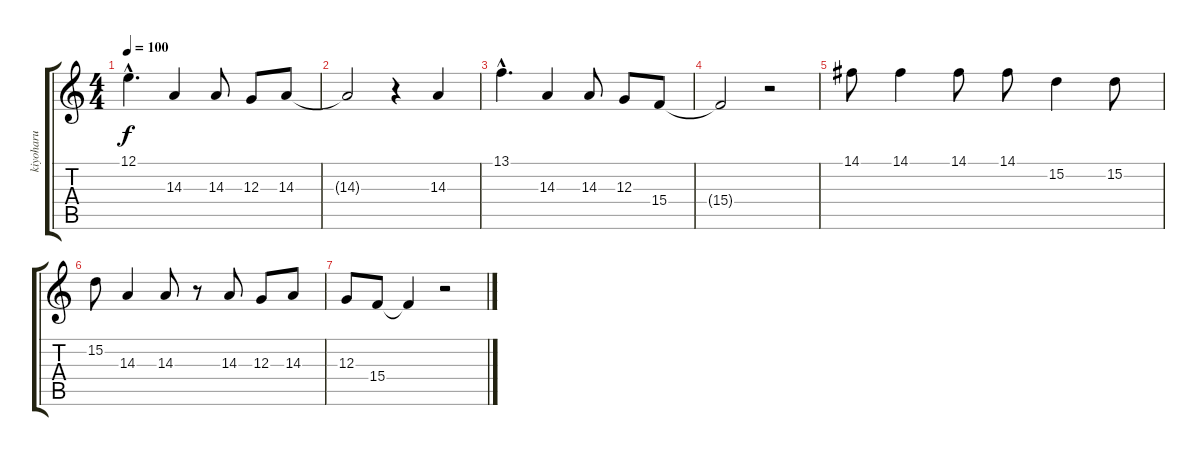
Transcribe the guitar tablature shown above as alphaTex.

\track ("kiyoharu" "kiyoharu") {instrument clarinet}
\staff {score tabs}
\tuning (E4 B3 G3 D3 A2 E2) {hide}
\ts (4 4)
\tempo 100
\clef g2
\ks c
12.1{hac}.4{d dy f} 14.3.4 14.3.8 12.3.8 14.3.8 |
14.3{t}.2 r.4 14.3.4 |
13.1{hac}.4{d} 14.3.4 14.3.8 12.3.8 15.4.8 |
15.4{t}.2 r.2 |
14.1.8 14.1.4 14.1.8 14.1.8 15.2.4 15.2.8 |
15.2.8 14.3.4 14.3.8 r.8 14.3.8 12.3.8 14.3.8 |
12.3.8 15.4.8 15.4{t}.4 r.2
